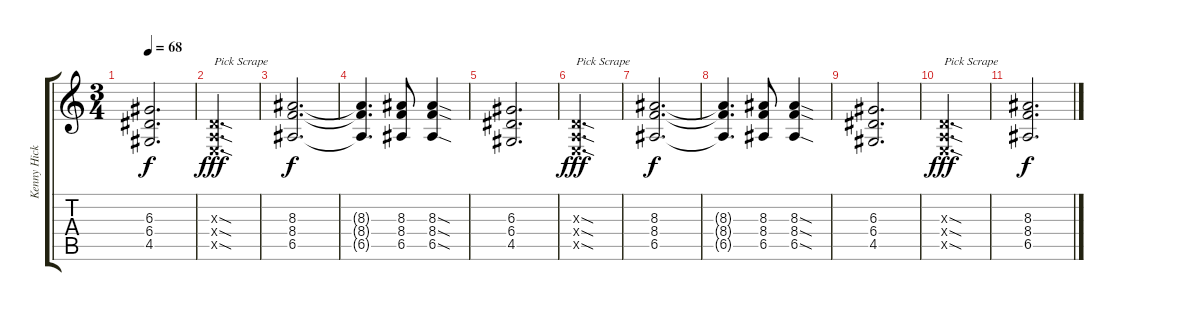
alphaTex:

\track ("Kenny Hickey (1)" "Kenny Hick") {instrument distortionguitar}
\staff {score tabs}
\tuning (B3 Gb3 D3 A2 E2 B1) {hide}
\ts (3 4)
\tempo 68
\clef g2
\ks c
(6.3 6.4 4.5).2{d dy f} |
(0.3{sod x} 0.4{sod x} 0.5{sod x}).2{d txt "Pick Scrape" dy fff} |
(8.3 8.4 6.5).2{d dy f} |
(8.3{t} 8.4{t} 6.5{t}).4{d} (8.3 8.4 6.5).8 (8.3{sod} 8.4{sod} 6.5{sod}).4 |
(6.3 6.4 4.5).2{d} |
(0.3{sod x} 0.4{sod x} 0.5{sod x}).2{d txt "Pick Scrape" dy fff} |
(8.3 8.4 6.5).2{d dy f} |
(8.3{t} 8.4{t} 6.5{t}).4{d} (8.3 8.4 6.5).8 (8.3{sod} 8.4{sod} 6.5{sod}).4 |
(6.3 6.4 4.5).2{d volume 0} |
(0.3{sod x} 0.4{sod x} 0.5{sod x}).2{d txt "Pick Scrape" dy fff} |
(8.3 8.4 6.5).2{d dy f}
